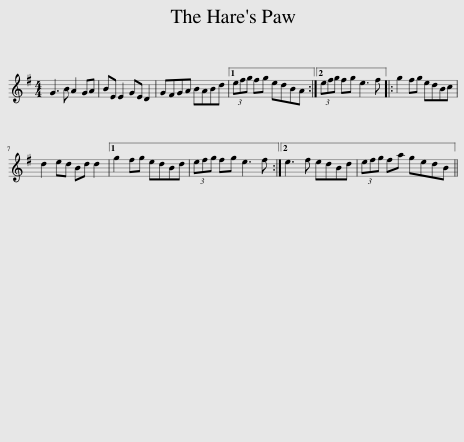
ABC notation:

X:1
L:1/8
M:4/4
I:linebreak $
K:G
V:1 treble
V:1
 G3 B A2 GA | BE E2 GE D2 | GFGA BABd |1 (3efg fg edBA :|2 (3efg fg e3 f |: %5
 g2 fg edBc |$ d2 ed Bd d2 |1 g2 fg edBd | (3efg fg e3 f :|2 e3 f edBd | %10
 (3efg fa gedB || %11
